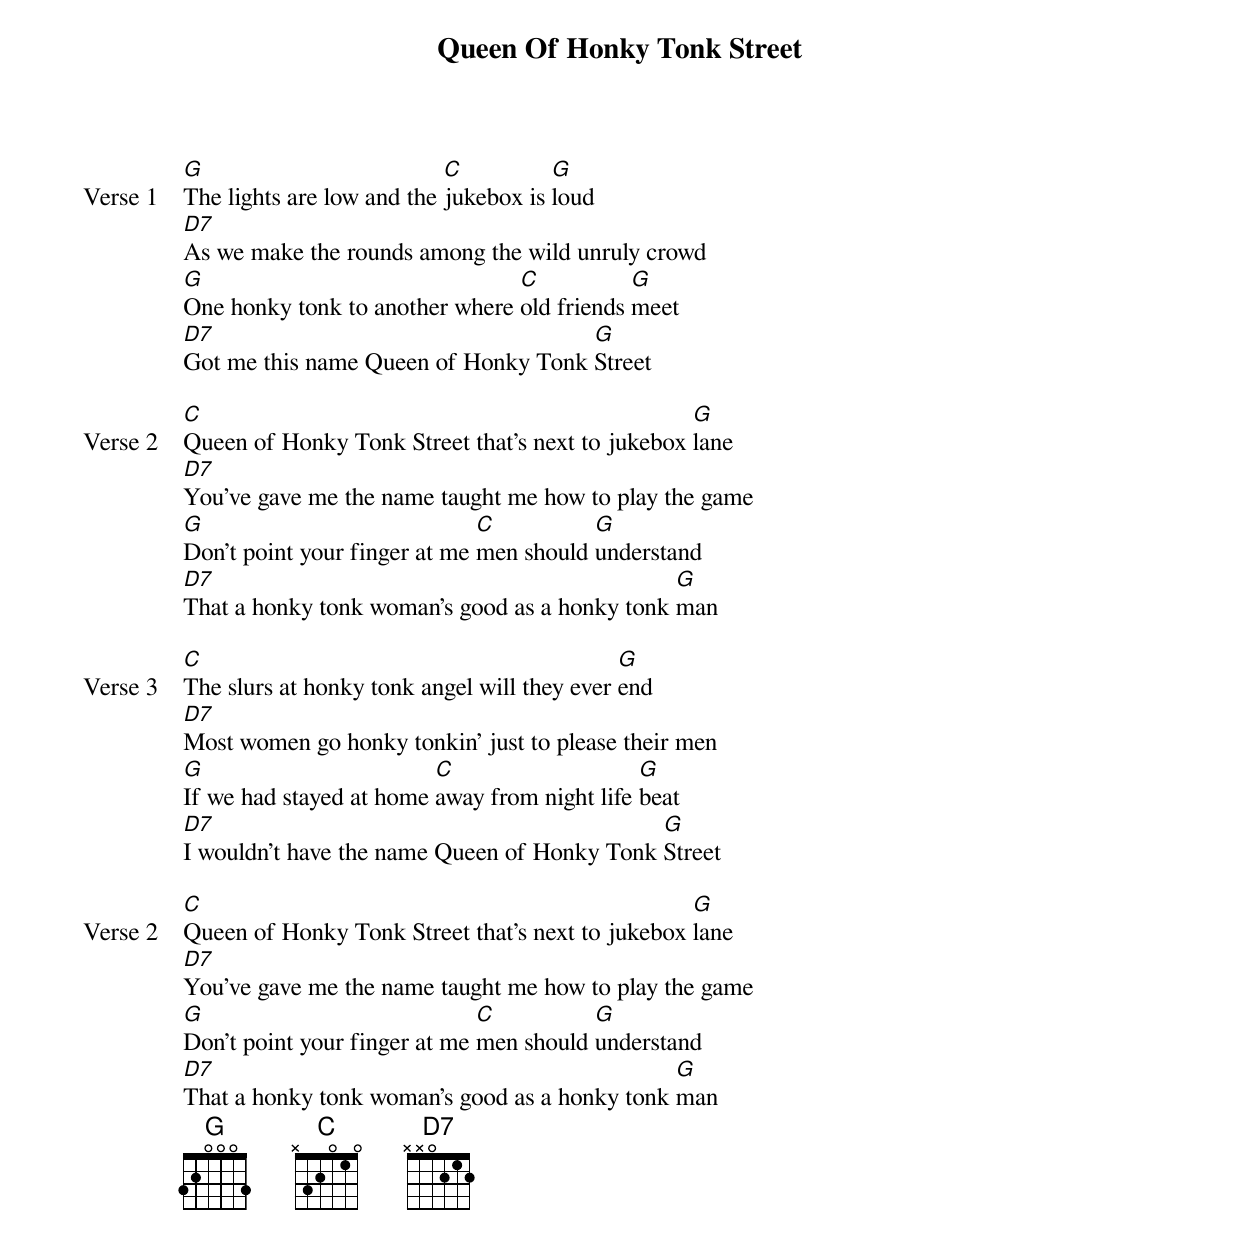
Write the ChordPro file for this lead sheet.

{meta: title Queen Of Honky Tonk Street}
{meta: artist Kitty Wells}
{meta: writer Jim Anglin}

{start_of_verse: Verse 1}
[G]The lights are low and the [C]jukebox is [G]loud
[D7]As we make the rounds among the wild unruly crowd
[G]One honky tonk to another where [C]old friends [G]meet
[D7]Got me this name Queen of Honky Tonk [G]Street
{end_of_verse}

{start_of_verse: Verse 2}
[C]Queen of Honky Tonk Street that's next to jukebox [G]lane
[D7]You've gave me the name taught me how to play the game
[G]Don't point your finger at me [C]men should [G]understand
[D7]That a honky tonk woman's good as a honky tonk [G]man
{end_of_verse}

{start_of_verse: Verse 3}
[C]The slurs at honky tonk angel will they ever [G]end
[D7]Most women go honky tonkin' just to please their men
[G]If we had stayed at home [C]away from night life [G]beat
[D7]I wouldn't have the name Queen of Honky Tonk [G]Street
{end_of_verse}

{start_of_verse: Verse 2}
[C]Queen of Honky Tonk Street that's next to jukebox [G]lane
[D7]You've gave me the name taught me how to play the game
[G]Don't point your finger at me [C]men should [G]understand
[D7]That a honky tonk woman's good as a honky tonk [G]man
{end_of_verse}
